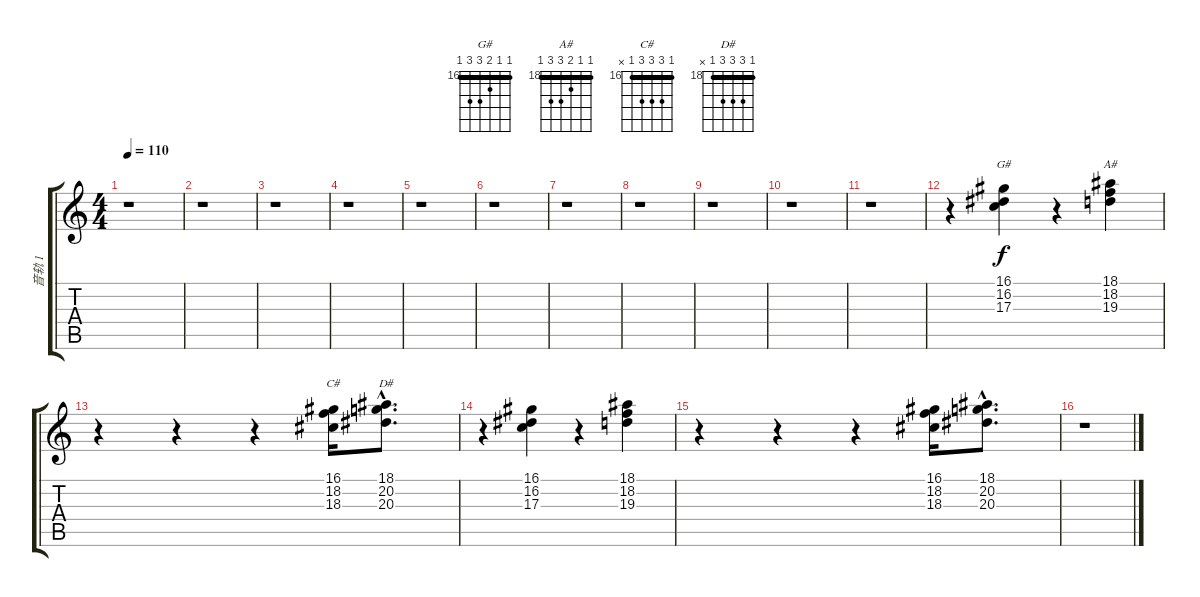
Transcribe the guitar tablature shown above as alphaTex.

\track ("音轨 1" "音轨 1") {instrument stringensemble1}
\staff {score tabs}
\tuning (E4 B3 G3 D3 A2 E2) {hide}
\chord ("G#" 16 16 17 18 18 16) {firstfret 16 barre 16}
\chord ("A#" 18 18 19 20 20 18) {firstfret 18 barre 18}
\chord ("C#" 16 18 18 18 16 x) {firstfret 16 barre 16}
\chord ("D#" 18 20 20 20 18 x) {firstfret 18 barre 18}
\ts (4 4)
\tempo 110
\clef g2
\ks c
r.1{dy f} |
r.1 |
r.1 |
r.1 |
r.1 |
r.1 |
r.1 |
r.1 |
r.1 |
r.1 |
r.1 |
r.4 (16.1 16.2 17.3).4{ch "G#"} r.4 (18.1 18.2 19.3).4{ch "A#"} |
r.4 r.4 r.4 (16.1 18.2 18.3).16{ch "C#"} (18.1{hac} 20.2{hac} 20.3{hac}).8{d ch "D#"} |
r.4 (16.1 16.2 17.3).4 r.4 (18.1 18.2 19.3).4 |
r.4 r.4 r.4 (16.1 18.2 18.3).16 (18.1{hac} 20.2{hac} 20.3{hac}).8{d} |
r.1
